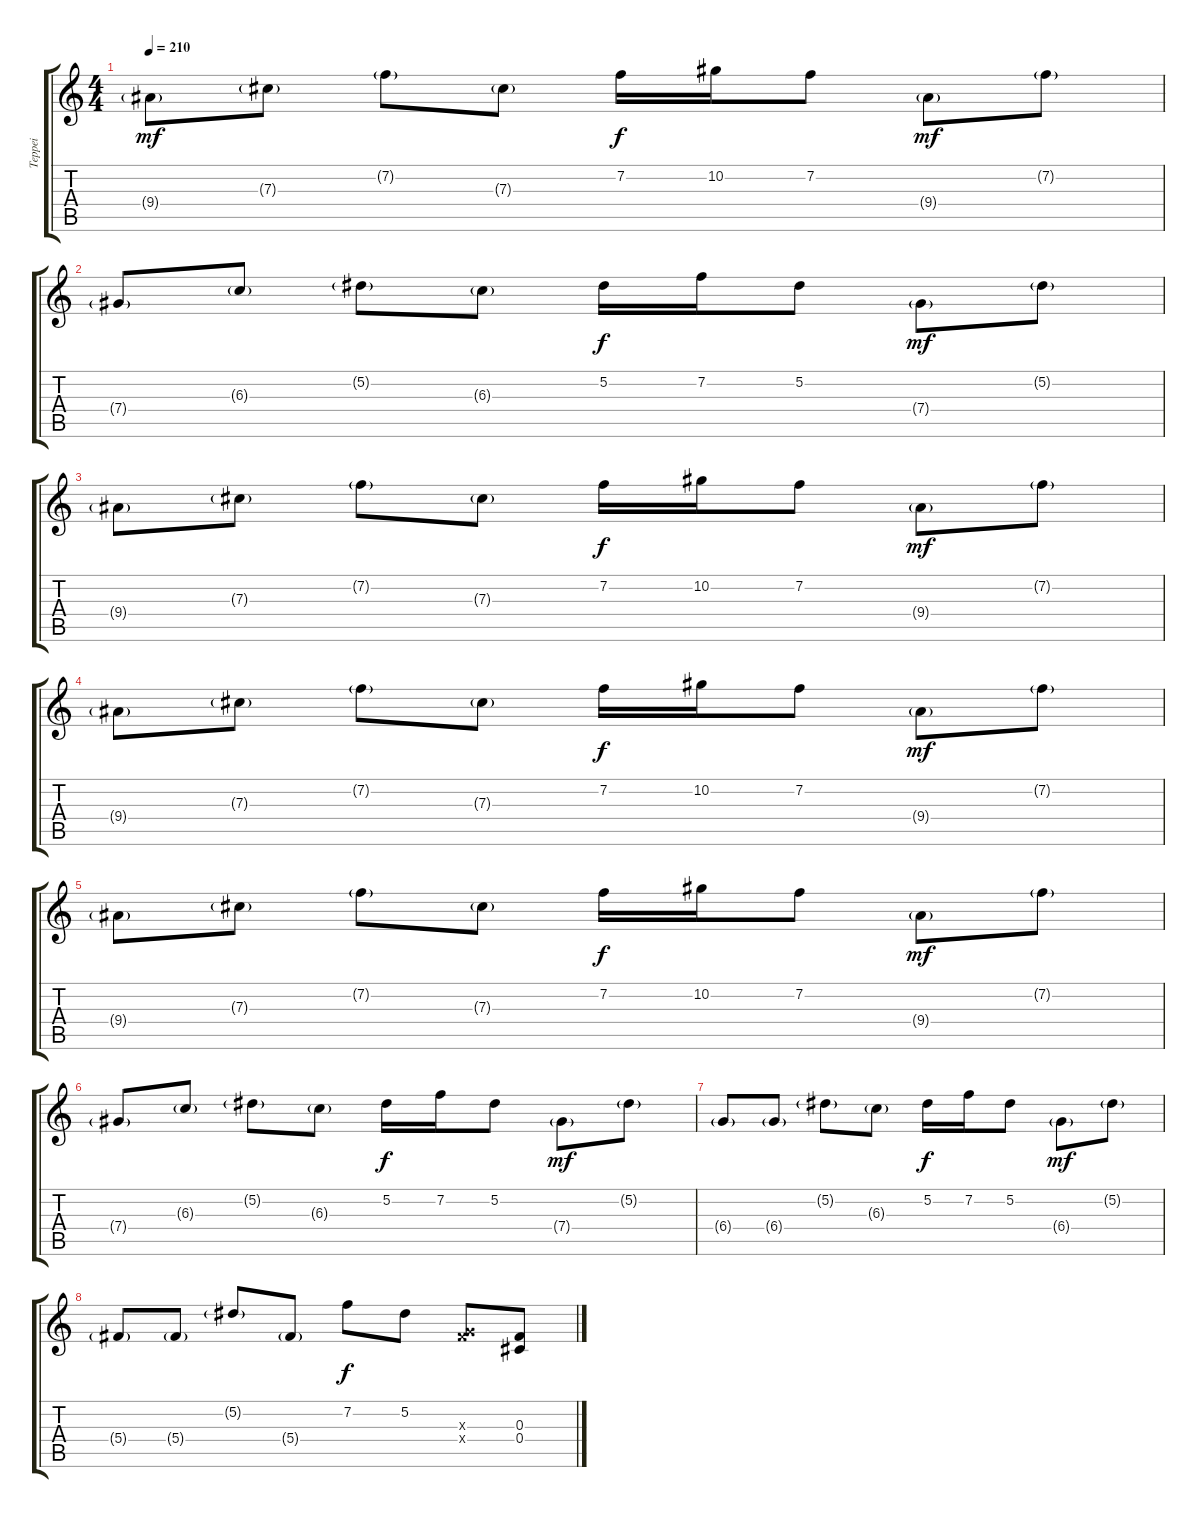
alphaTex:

\track ("Teppei" "Teppei") {instrument overdrivenguitar}
\staff {score tabs}
\tuning (Eb4 Bb3 Gb3 Db3 Ab2 Db2) {hide}
\ts (4 4)
\tempo 210
\clef g2
\ks c
9.4{g}.8{dy mf} 7.3{g}.8 7.2{g}.8 7.3{g}.8 7.2.16{dy f} 10.2.16 7.2.8 9.4{g}.8{dy mf} 7.2{g}.8 |
7.4{g}.8 6.3{g}.8 5.2{g}.8 6.3{g}.8 5.2.16{dy f} 7.2.16 5.2.8 7.4{g}.8{dy mf} 5.2{g}.8 |
9.4{g}.8 7.3{g}.8 7.2{g}.8 7.3{g}.8 7.2.16{dy f} 10.2.16 7.2.8 9.4{g}.8{dy mf} 7.2{g}.8 |
9.4{g}.8 7.3{g}.8 7.2{g}.8 7.3{g}.8 7.2.16{dy f} 10.2.16 7.2.8 9.4{g}.8{dy mf} 7.2{g}.8 |
9.4{g}.8 7.3{g}.8 7.2{g}.8 7.3{g}.8 7.2.16{dy f} 10.2.16 7.2.8 9.4{g}.8{dy mf} 7.2{g}.8 |
7.4{g}.8 6.3{g}.8 5.2{g}.8 6.3{g}.8 5.2.16{dy f} 7.2.16 5.2.8 7.4{g}.8{dy mf} 5.2{g}.8 |
6.4{g}.8 6.4{g}.8 5.2{g}.8 6.3{g}.8 5.2.16{dy f} 7.2.16 5.2.8 6.4{g}.8{dy mf} 5.2{g}.8 |
5.4{g}.8 5.4{g}.8 5.2{g}.8 5.4{g}.8 7.2.8{dy f} 5.2.8 (0.3{x} 6.4{x}).8 (0.3 0.4).8
